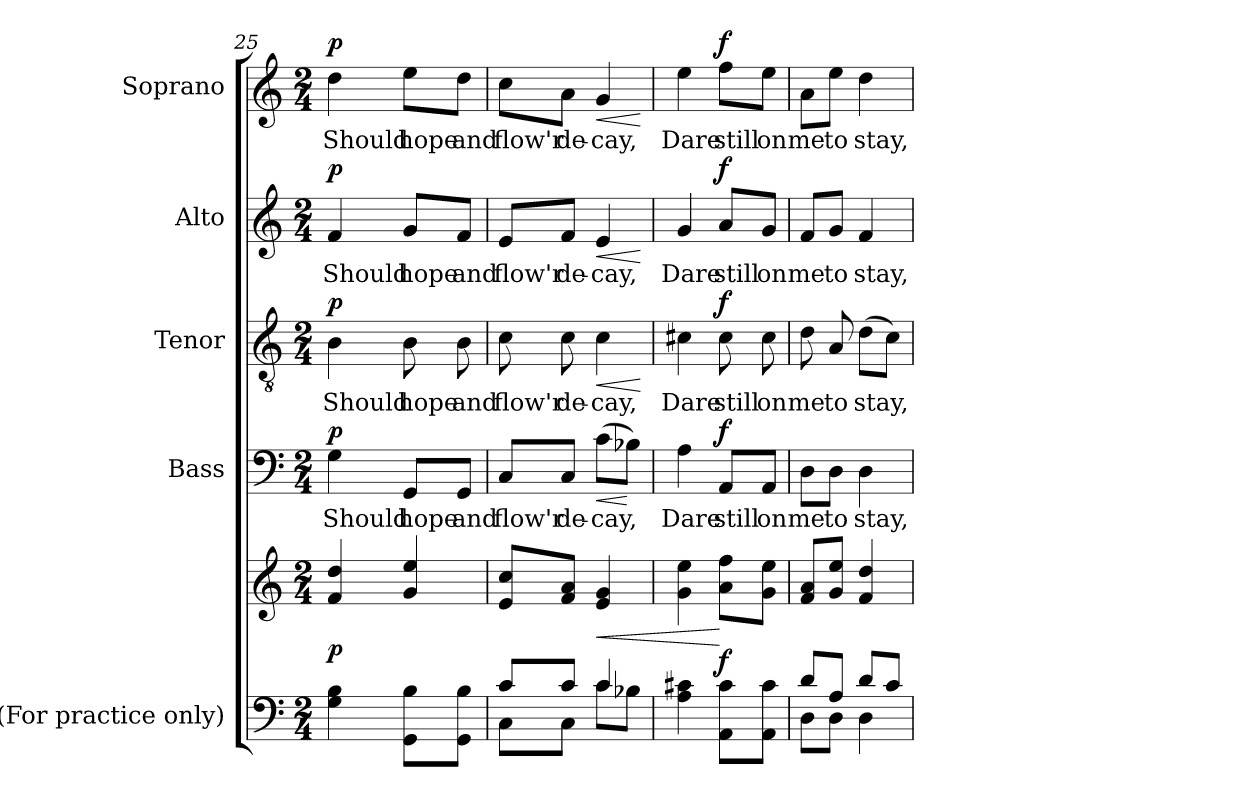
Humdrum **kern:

**kern	**kern	**dynam	**kern	**text	**dynam	**kern	**text	**dynam	**kern	**text	**dynam	**kern	**text	**dynam
*part5	*part5	*part5	*part4	*part4	*part4	*part3	*part3	*part3	*part2	*part2	*part2	*part1	*part1	*part1
*staff6	*staff5	*staff5/6	*staff4	*staff4	*staff4	*staff3	*staff3	*staff3	*staff2	*staff2	*staff2	*staff1	*staff1	*staff1
*I"(For   practice only)	*	*	*I"Bass	*	*	*I"Tenor	*	*	*I"Alto	*	*	*I"Soprano	*	*
*	*	*	*I'B.	*	*	*I'T.	*	*	*I'A.	*	*	*I'S.	*	*
*clefF4	*clefG2	*	*clefF4	*	*	*clefGv2	*	*	*clefG2	*	*	*clefG2	*	*
*	*	*	*	*	*	*ITrd7c12	*	*	*	*	*	*	*	*
*k[]	*k[]	*	*k[]	*	*	*k[]	*	*	*k[]	*	*	*k[]	*	*
*C:	*C:	*	*C:	*	*	*C:	*	*	*C:	*	*	*C:	*	*
*M2/4	*M2/4	*	*M2/4	*	*	*M2/4	*	*	*M2/4	*	*	*M2/4	*	*
=25	=25	=25	=25	=25	=25	=25	=25	=25	=25	=25	=25	=25	=25	=25
!	!	!	!	!LO:LY:b:color=#000000	!	!	!	!	!	!	!	!	!	!
!	!	!	!	!	!	!	!LO:LY:b:color=#000000	!	!	!	!	!	!	!
!	!	!	!	!	!	!	!	!	!	!LO:LY:b:color=#000000	!	!	!	!
!	!	!	!	!	!	!	!	!	!	!	!	!	!LO:LY:b:color=#000000	!
4Gi\ 4Bi	4fi/ 4ddi	p	4Gi\	Should	p	4BBi\	Should	p	4fi/	Should	p	4ddi\	Should	p
!	!	!	!	!LO:LY:b:color=#000000	!	!	!	!	!	!	!	!	!	!
!	!	!	!	!	!	!	!LO:LY:b:color=#000000	!	!	!	!	!	!	!
!	!	!	!	!	!	!	!	!	!	!LO:LY:b:color=#000000	!	!	!	!
!	!	!	!	!	!	!	!	!	!	!	!	!	!LO:LY:b:color=#000000	!
8GGi\ 8BiL	4gi/ 4eei	.	8GGi/L	hope	.	8BBi\	hope	.	8gi/L	hope	.	8eei\L	hope	.
!	!	!	!	!LO:LY:b:color=#000000	!	!	!	!	!	!	!	!	!	!
!	!	!	!	!	!	!	!LO:LY:b:color=#000000	!	!	!	!	!	!	!
!	!	!	!	!	!	!	!	!	!	!LO:LY:b:color=#000000	!	!	!	!
!	!	!	!	!	!	!	!	!	!	!	!	!	!LO:LY:b:color=#000000	!
8GGi\ 8BiJ	.	.	8GGi/J	and	.	8BBi\	and	.	8fi/J	and	.	8ddi\J	and	.
!!LO:LB:g=z
=26	=26	=26	=26	=26	=26	=26	=26	=26	=26	=26	=26	=26	=26	=26
*^	*	*	*	*	*	*	*	*	*	*	*	*	*	*
!	!	!	!	!	!LO:LY:b:color=#000000	!	!	!	!	!	!	!	!	!	!
!	!	!	!	!	!	!	!	!LO:LY:b:color=#000000	!	!	!	!	!	!	!
!	!	!	!	!	!	!	!	!	!	!	!LO:LY:b:color=#000000	!	!	!	!
!	!	!	!	!	!	!	!	!	!	!	!	!	!	!LO:LY:b:color=#000000	!
8ci/L	8Ci\L	8ei/ 8cciL	.	8Ci/L	flow'r	.	8Ci\	flow'r	.	8ei/L	flow'r	.	8cci\L	flow'r	.
!	!	!	!	!	!LO:LY:b:color=#000000	!	!	!	!	!	!	!	!	!	!
!	!	!	!	!	!	!	!	!LO:LY:b:color=#000000	!	!	!	!	!	!	!
!	!	!	!	!	!	!	!	!	!	!	!LO:LY:b:color=#000000	!	!	!	!
!	!	!	!	!	!	!	!	!	!	!	!	!	!	!LO:LY:b:color=#000000	!
8ci/J	8Ci\J	8fi/ 8aiJ	.	8Ci/J	de-	.	8Ci\	de-	.	8fi/J	de-	.	8ai\J	de-	.
!	!	!	!LO:HP:b	!	!	!	!	!	!	!	!	!	!	!	!
!	!	!	!	!	!LO:LY:b:color=#000000	!LO:HP:b	!	!	!	!	!	!	!	!	!
!	!	!	!	!	!	!	!	!LO:LY:b:color=#000000	!LO:HP:b	!	!	!	!	!	!
!	!	!	!	!	!	!	!	!	!	!	!LO:LY:b:color=#000000	!LO:HP:b	!	!	!
!	!	!	!	!	!	!	!	!	!	!	!	!	!	!LO:LY:b:color=#000000	!LO:HP:b
4ci/	8ci\L	4ei/ 4gi	<	(8ci\L	-cay,	<	4Ci\	-cay,	<	4ei/	-cay,	<	4gi/	-cay,	<
.	8B-Xi\J	.	.	8B-Xi\J)	.	[	.	.	.	.	.	.	.	.	.
*v	*v	*	*	*	*	*	*	*	*	*	*	*	*	*	*
.	.	.	.	.	.	.	.	[	.	.	[	.	.	[
=27	=27	=27	=27	=27	=27	=27	=27	=27	=27	=27	=27	=27	=27	=27
!	!	!	!	!LO:LY:b:color=#000000	!	!	!	!	!	!	!	!	!	!
!	!	!	!	!	!	!	!LO:LY:b:color=#000000	!	!	!	!	!	!	!
!	!	!	!	!	!	!	!	!	!	!LO:LY:b:color=#000000	!	!	!	!
!	!	!	!	!	!	!	!	!	!	!	!	!	!LO:LY:b:color=#000000	!
4Ai\ 4c#Xi	4gi\ 4eei	.	4Ai\	Dare	.	4C#Xi\	Dare	.	4gi/	Dare	.	4eei\	Dare	.
!	!	!	!	!LO:LY:b:color=#000000	!	!	!	!	!	!	!	!	!	!
!	!	!	!	!	!	!	!LO:LY:b:color=#000000	!	!	!	!	!	!	!
!	!	!	!	!	!	!	!	!	!	!LO:LY:b:color=#000000	!	!	!	!
!	!	!	!	!	!	!	!	!	!	!	!	!	!LO:LY:b:color=#000000	!
8AAi\ 8c#iL	8ai\ 8ffiL	[ f	8AAi/L	still	f	8C#i\	still	f	8ai/L	still	f	8ffi\L	still	f
!	!	!	!	!LO:LY:b:color=#000000	!	!	!	!	!	!	!	!	!	!
!	!	!	!	!	!	!	!LO:LY:b:color=#000000	!	!	!	!	!	!	!
!	!	!	!	!	!	!	!	!	!	!LO:LY:b:color=#000000	!	!	!	!
!	!	!	!	!	!	!	!	!	!	!	!	!	!LO:LY:b:color=#000000	!
8AAi\ 8c#iJ	8gi\ 8eeiJ	.	8AAi/J	on	.	8C#i\	on	.	8gi/J	on	.	8eei\J	on	.
=28	=28	=28	=28	=28	=28	=28	=28	=28	=28	=28	=28	=28	=28	=28
*^	*	*	*	*	*	*	*	*	*	*	*	*	*	*
!	!	!	!	!	!LO:LY:b:color=#000000	!	!	!	!	!	!	!	!	!	!
!	!	!	!	!	!	!	!	!LO:LY:b:color=#000000	!	!	!	!	!	!	!
!	!	!	!	!	!	!	!	!	!	!	!LO:LY:b:color=#000000	!	!	!	!
!	!	!	!	!	!	!	!	!	!	!	!	!	!	!LO:LY:b:color=#000000	!
8di/L	8Di\L	8fi/ 8aiL	.	8Di\L	me	.	8Di\	me	.	8fi/L	me	.	8ai\L	me	.
!	!	!	!	!	!LO:LY:b:color=#000000	!	!	!	!	!	!	!	!	!	!
!	!	!	!	!	!	!	!	!LO:LY:b:color=#000000	!	!	!	!	!	!	!
!	!	!	!	!	!	!	!	!	!	!	!LO:LY:b:color=#000000	!	!	!	!
!	!	!	!	!	!	!	!	!	!	!	!	!	!	!LO:LY:b:color=#000000	!
8Ai/J	8Di\J	8gi/ 8eeiJ	.	8Di\J	to	.	8AAi/	to	.	8gi/J	to	.	8eei\J	to	.
!	!	!	!	!	!LO:LY:b:color=#000000	!	!	!	!	!	!	!	!	!	!
!	!	!	!	!	!	!	!	!LO:LY:b:color=#000000	!	!	!	!	!	!	!
!	!	!	!	!	!	!	!	!	!	!	!LO:LY:b:color=#000000	!	!	!	!
!	!	!	!	!	!	!	!	!	!	!	!	!	!	!LO:LY:b:color=#000000	!
8di/L	4Di\	4fi/ 4ddi	.	4Di\	stay,	.	(8Di\L	stay,	.	4fi/	stay,	.	4ddi\	stay,	.
8ci/J	.	.	.	.	.	.	8Ci\J)	.	.	.	.	.	.	.	.
*v	*v	*	*	*	*	*	*	*	*	*	*	*	*	*	*
=	=	=	=	=	=	=	=	=	=	=	=	=	=	=
*-	*-	*-	*-	*-	*-	*-	*-	*-	*-	*-	*-	*-	*-	*-
